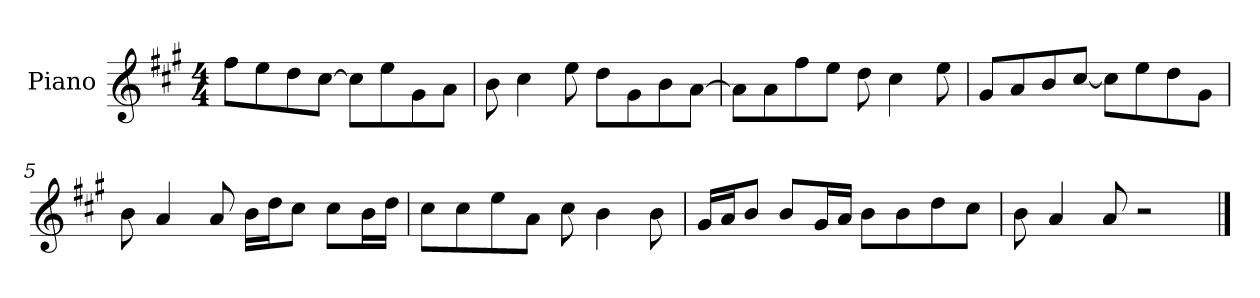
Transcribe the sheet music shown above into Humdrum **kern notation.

**kern
*part1
*staff1
*I"Piano
*I'P-no
*clefG2
*k[f#c#g#]
*M4/4
*MM90
=1
8ff#\L
8ee\
8dd\
[8cc#\J
8cc#\L]
8ee\
8g#\
8a\J
=2
8b\
4cc#\
8ee\
8dd\L
8g#\
8b\
[8a\J
=3
8a\L]
8a\
8ff#\
8ee\J
8dd\
4cc#\
8ee\
=4
8g#/L
8a/
8b/
[8cc#/J
8cc#\L]
8ee\
8dd\
8g#\J
!!LO:LB:g=z
=5
8b\
4a/
8a/
16b\LL
16dd\J
8cc#\J
8cc#\L
16b\L
16dd\JJ
=6
8cc#\L
8cc#\
8ee\
8a\J
8cc#\
4b\
8b\
=7
16g#/LL
16a/J
8b/J
8b/L
16g#/L
16a/JJ
8b\L
8b\
8dd\
8cc#\J
=8
8b\
4a/
8a/
2r
==
*-
